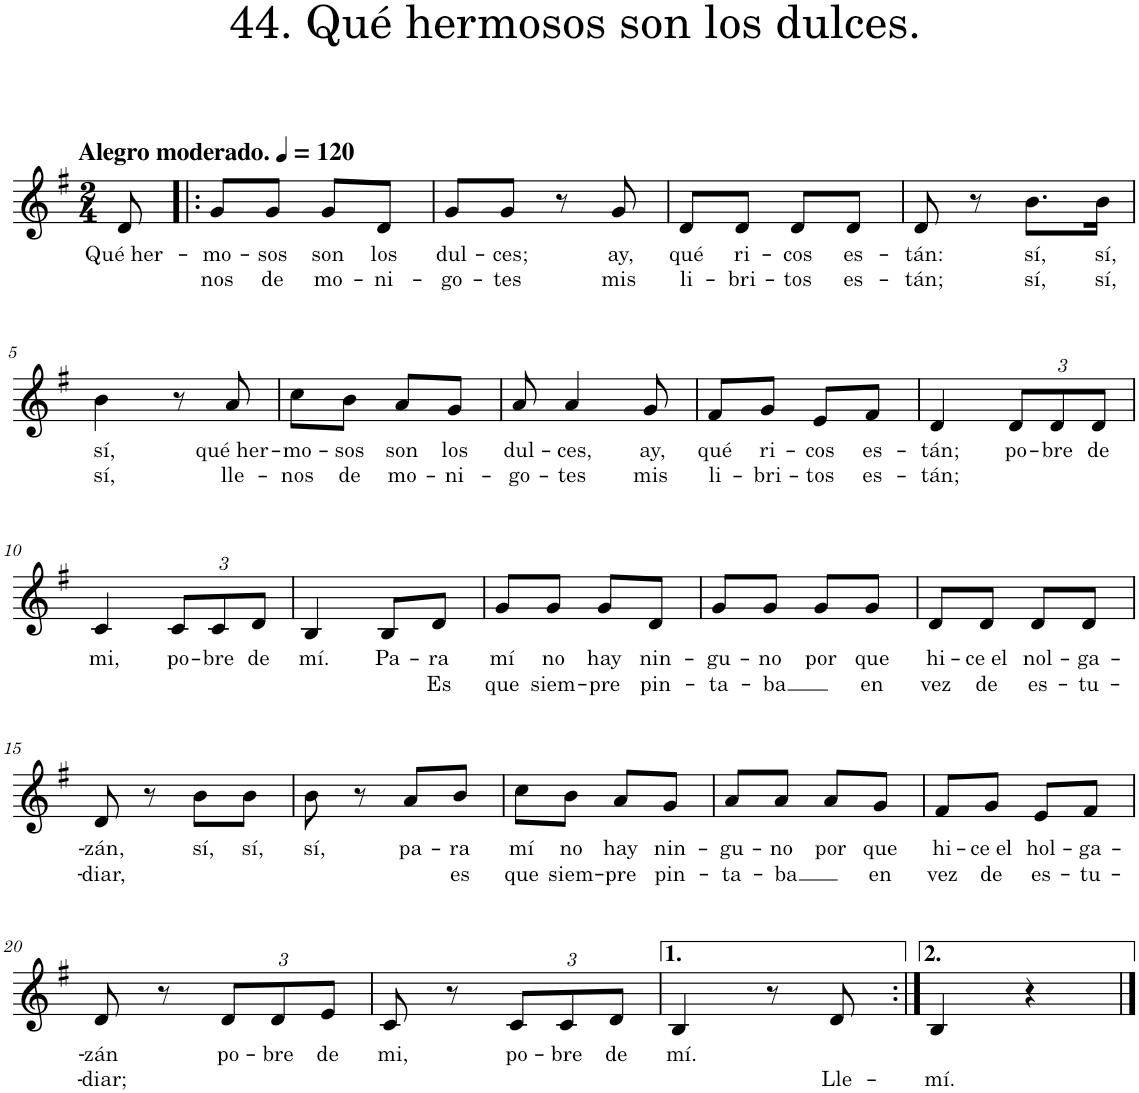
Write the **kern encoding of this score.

**kern	**text	**text
*part1	*part1	*part1
*staff1	*staff1	*staff1
*I"Piano	*	*
*I'Pno.	*	*
*clefG2	*	*
*k[f#]	*	*
*M2/4	*	*
*MM120	*	*
=	=	=
!LO:TX:a:B:t=Alegro moderado.	!	!
!	!LO:LY:b	!
8d/	Qué her-	.
=1!|:	=1!|:	=1!|:
!	!LO:LY:b	!LO:LY:b
8g/L	-mo-	-nos
!	!LO:LY:b	!LO:LY:b
8g/J	-sos	de
!	!LO:LY:b	!LO:LY:b
8g/L	son	mo-
!	!LO:LY:b	!LO:LY:b
8d/J	los	-ni-
=2	=2	=2
!	!LO:LY:b	!LO:LY:b
8g/L	dul-	-go-
!	!LO:LY:b	!LO:LY:b
8g/J	-ces;	-tes
8r	.	.
!	!LO:LY:b	!LO:LY:b
8g/	ay,	mis
=3	=3	=3
!	!LO:LY:b	!LO:LY:b
8d/L	qué	li-
!	!LO:LY:b	!LO:LY:b
8d/J	ri-	-bri-
!	!LO:LY:b	!LO:LY:b
8d/L	-cos	-tos
!	!LO:LY:b	!LO:LY:b
8d/J	es-	es-
=4	=4	=4
!	!LO:LY:b	!LO:LY:b
8d/	-tán:	-tán;
8r	.	.
!	!LO:LY:b	!LO:LY:b
8.b\L	sí,	sí,
!	!LO:LY:b	!LO:LY:b
16b\Jk	sí,	sí,
!!LO:LB:g=z
=5	=5	=5
!	!LO:LY:b	!LO:LY:b
4b\	sí,	sí,
8r	.	.
!	!LO:LY:b	!LO:LY:b
8a/	qué her-	lle-
=6	=6	=6
!	!LO:LY:b	!LO:LY:b
8cc\L	-mo-	-nos
!	!LO:LY:b	!LO:LY:b
8b\J	-sos	de
!	!LO:LY:b	!LO:LY:b
8a/L	son	mo-
!	!LO:LY:b	!LO:LY:b
8g/J	los	-ni-
=7	=7	=7
!	!LO:LY:b	!LO:LY:b
8a/	dul-	-go-
!	!LO:LY:b	!LO:LY:b
4a/	-ces,	-tes
!	!LO:LY:b	!LO:LY:b
8g/	ay,	mis
=8	=8	=8
!	!LO:LY:b	!LO:LY:b
8f#/L	qué	li-
!	!LO:LY:b	!LO:LY:b
8g/J	ri-	-bri-
!	!LO:LY:b	!LO:LY:b
8e/L	-cos	-tos
!	!LO:LY:b	!LO:LY:b
8f#/J	es-	es-
=9	=9	=9
!	!LO:LY:b	!LO:LY:b
4d/	-tán;	-tán;
*Xbrackettup	*	*
!	!LO:LY:b	!
12d/L	po-	.
!	!LO:LY:b	!
12d/	-bre	.
!	!LO:LY:b	!
12d/J	de	.
!!LO:LB:g=z
=10	=10	=10
!	!LO:LY:b	!
4c/	mi,	.
!	!LO:LY:b	!
12c/L	po-	.
!	!LO:LY:b	!
12c/	-bre	.
!	!LO:LY:b	!
12d/J	de	.
=11	=11	=11
!	!LO:LY:b	!
4B/	mí.	.
!	!LO:LY:b	!
8B/L	Pa-	.
!	!LO:LY:b	!LO:LY:b
8d/J	-ra	Es
=12	=12	=12
!	!LO:LY:b	!LO:LY:b
8g/L	mí	que
!	!LO:LY:b	!LO:LY:b
8g/J	no	siem-
!	!LO:LY:b	!LO:LY:b
8g/L	hay	-pre
!	!LO:LY:b	!LO:LY:b
8d/J	nin-	pin-
=13	=13	=13
!	!LO:LY:b	!LO:LY:b
8g/L	-gu-	-ta-
!	!LO:LY:b	!LO:LY:b
8g/J	-no	-ba
!	!LO:LY:b	!
8g/L	por	.
!	!LO:LY:b	!LO:LY:b
8g/J	que	en
=14	=14	=14
!	!LO:LY:b	!LO:LY:b
8d/L	hi-	vez
!	!LO:LY:b	!LO:LY:b
8d/J	-ce el	de
!	!LO:LY:b	!LO:LY:b
8d/L	nol-	es-
!	!LO:LY:b	!LO:LY:b
8d/J	-ga-	-tu-
!!LO:LB:g=z
=15	=15	=15
!	!LO:LY:b	!LO:LY:b
8d/	-zán,	-diar,
8r	.	.
!	!LO:LY:b	!
8b\L	sí,	.
!	!LO:LY:b	!
8b\J	sí,	.
=16	=16	=16
!	!LO:LY:b	!
8b\	sí,	.
8r	.	.
!	!LO:LY:b	!
8a/L	pa-	.
!	!LO:LY:b	!LO:LY:b
8b/J	-ra	es
=17	=17	=17
!	!LO:LY:b	!LO:LY:b
8cc\L	mí	que
!	!LO:LY:b	!LO:LY:b
8b\J	no	siem-
!	!LO:LY:b	!LO:LY:b
8a/L	hay	-pre
!	!LO:LY:b	!LO:LY:b
8g/J	nin-	pin-
=18	=18	=18
!	!LO:LY:b	!LO:LY:b
8a/L	-gu-	-ta-
!	!LO:LY:b	!LO:LY:b
8a/J	-no	-ba
!	!LO:LY:b	!
8a/L	por	.
!	!LO:LY:b	!LO:LY:b
8g/J	que	en
=19	=19	=19
!	!LO:LY:b	!LO:LY:b
8f#/L	hi-	vez
!	!LO:LY:b	!LO:LY:b
8g/J	-ce el	de
!	!LO:LY:b	!LO:LY:b
8e/L	hol-	es-
!	!LO:LY:b	!LO:LY:b
8f#/J	-ga-	-tu-
!!LO:LB:g=z
=20	=20	=20
!	!LO:LY:b	!LO:LY:b
8d/	-zán	-diar;
8r	.	.
!	!LO:LY:b	!
12d/L	po-	.
!	!LO:LY:b	!
12d/	-bre	.
!	!LO:LY:b	!
12e/J	de	.
=21	=21	=21
!	!LO:LY:b	!
8c/	mi,	.
8r	.	.
!	!LO:LY:b	!
12c/L	po-	.
!	!LO:LY:b	!
12c/	-bre	.
!	!LO:LY:b	!
12d/J	de	.
=22	=22	=22
!	!LO:LY:b	!
4B/	mí.	.
8r	.	.
!	!	!LO:LY:b
8d/	.	Lle-
=23:|!	=23:|!	=23:|!
!	!	!LO:LY:b
4B/	.	mí.
4r	.	.
==	==	==
*-	*-	*-
